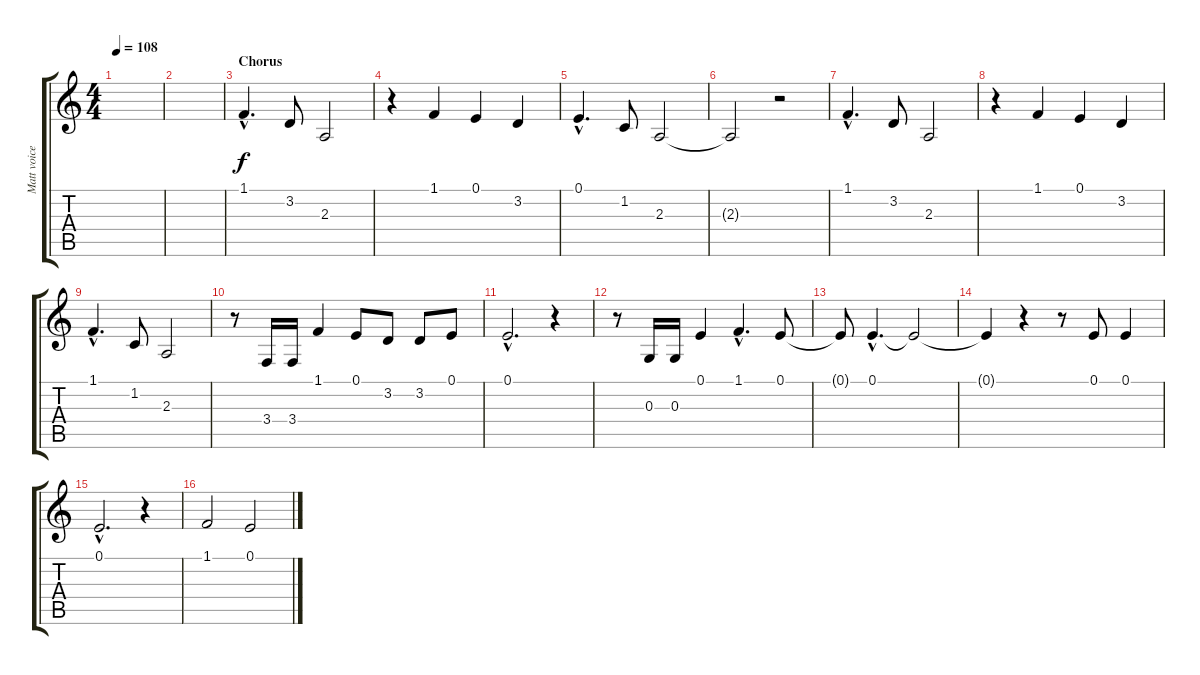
\track ("Matt voice" "Matt voice") {instrument violin}
\staff {score tabs}
\tuning (E4 B3 G3 D3 A2 E2) {hide}
\ts (4 4)
\tempo 108
\clef g2
\ks c
|
|
\section ("" "Chorus")
1.1{hac}.4{d} 3.2.8 2.3.2 |
r.4 1.1.4 0.1.4 3.2.4 |
0.1{hac}.4{d} 1.2.8 2.3.2 |
2.3{t}.2 r.2 |
1.1{hac}.4{d} 3.2.8 2.3.2 |
r.4 1.1.4 0.1.4 3.2.4 |
1.1{hac}.4{d} 1.2.8 2.3.2 |
r.8 3.4.16 3.4.16 1.1.4 0.1.8 3.2.8 3.2.8 0.1.8 |
0.1{hac}.2{d} r.4 |
r.8 0.3.16 0.3.16 0.1.4 1.1{hac}.4{d} 0.1.8 |
0.1{t}.8 0.1{hac}.4{d} 0.1{t}.2 |
0.1{t}.4 r.4 r.8 0.1.8 0.1.4 |
0.1{hac}.2{d} r.4 |
1.1.2 0.1.2
